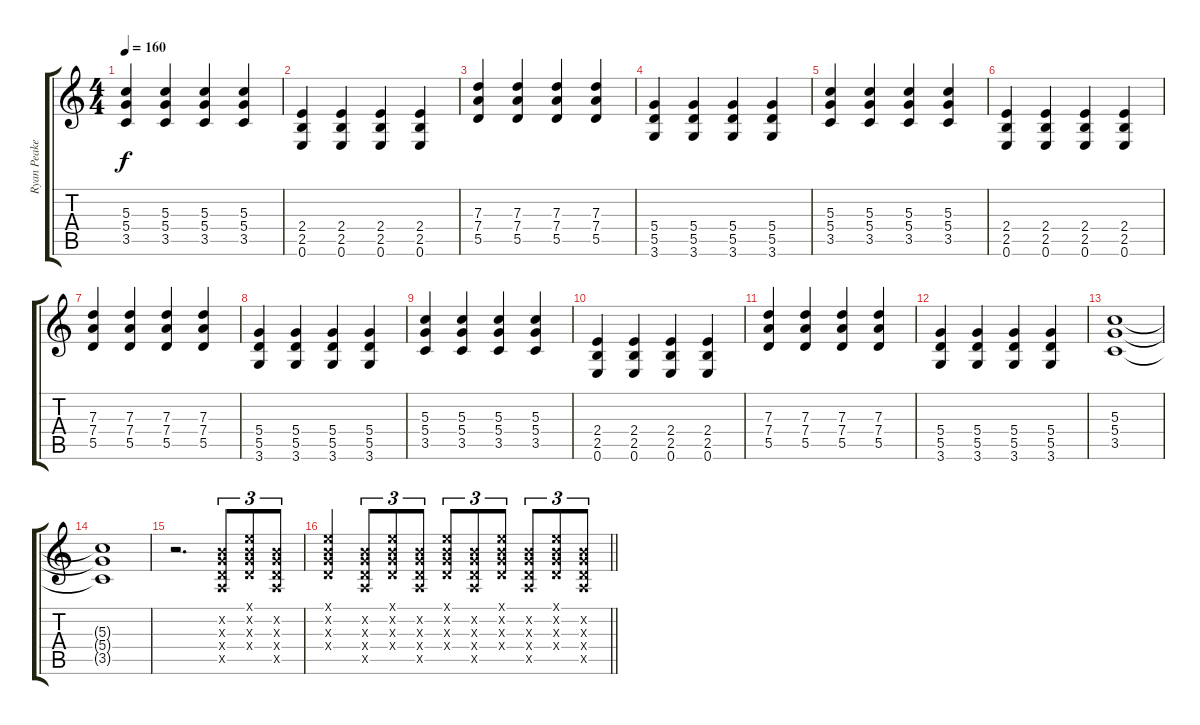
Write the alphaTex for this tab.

\track ("Ryan Peake" "Ryan Peake") {instrument acousticguitarsteel}
\staff {score tabs}
\tuning (E4 B3 G3 D3 A2 E2) {hide}
\ts (4 4)
\tempo 160
\clef g2
\ks c
(5.3 5.4 3.5).4{dy f} (5.3 5.4 3.5).4 (5.3 5.4 3.5).4 (5.3 5.4 3.5).4 |
(2.4 2.5 0.6).4 (2.4 2.5 0.6).4 (2.4 2.5 0.6).4 (2.4 2.5 0.6).4 |
(7.3 7.4 5.5).4 (7.3 7.4 5.5).4 (7.3 7.4 5.5).4 (7.3 7.4 5.5).4 |
(5.4 5.5 3.6).4 (5.4 5.5 3.6).4 (5.4 5.5 3.6).4 (5.4 5.5 3.6).4 |
(5.3 5.4 3.5).4 (5.3 5.4 3.5).4 (5.3 5.4 3.5).4 (5.3 5.4 3.5).4 |
(2.4 2.5 0.6).4 (2.4 2.5 0.6).4 (2.4 2.5 0.6).4 (2.4 2.5 0.6).4 |
(7.3 7.4 5.5).4 (7.3 7.4 5.5).4 (7.3 7.4 5.5).4 (7.3 7.4 5.5).4 |
(5.4 5.5 3.6).4 (5.4 5.5 3.6).4 (5.4 5.5 3.6).4 (5.4 5.5 3.6).4 |
(5.3 5.4 3.5).4 (5.3 5.4 3.5).4 (5.3 5.4 3.5).4 (5.3 5.4 3.5).4 |
(2.4 2.5 0.6).4 (2.4 2.5 0.6).4 (2.4 2.5 0.6).4 (2.4 2.5 0.6).4 |
(7.3 7.4 5.5).4 (7.3 7.4 5.5).4 (7.3 7.4 5.5).4 (7.3 7.4 5.5).4 |
(5.4 5.5 3.6).4 (5.4 5.5 3.6).4 (5.4 5.5 3.6).4 (5.4 5.5 3.6).4 |
(5.3 5.4 3.5).1 |
(5.3{t} 5.4{t} 3.5{t}).1 |
r.2{d instrument acousticguitarsteel} (0.2{x} 0.3{x} 0.4{x} 0.5{x}).8{tu (3 2)} (0.1{x} 0.2{x} 0.3{x} 0.4{x}).8{tu (3 2)} (0.2{x} 0.3{x} 0.4{x} 0.5{x}).8{tu (3 2)} |
\barLineRight lightlight
(0.1{x} 0.2{x} 0.3{x} 0.4{x}).4 (0.2{x} 0.3{x} 0.4{x} 0.5{x}).8{tu (3 2)} (0.1{x} 0.2{x} 0.3{x} 0.4{x}).8{tu (3 2)} (0.2{x} 0.3{x} 0.4{x} 0.5{x}).8{tu (3 2)} (0.1{x} 0.2{x} 0.3{x} 0.4{x}).8{tu (3 2)} (0.2{x} 0.3{x} 0.4{x} 0.5{x}).8{tu (3 2)} (0.1{x} 0.2{x} 0.3{x} 0.4{x}).8{tu (3 2)} (0.2{x} 0.3{x} 0.4{x} 0.5{x}).8{tu (3 2)} (0.1{x} 0.2{x} 0.3{x} 0.4{x}).8{tu (3 2)} (0.2{x} 0.3{x} 0.4{x} 0.5{x}).8{tu (3 2)}
